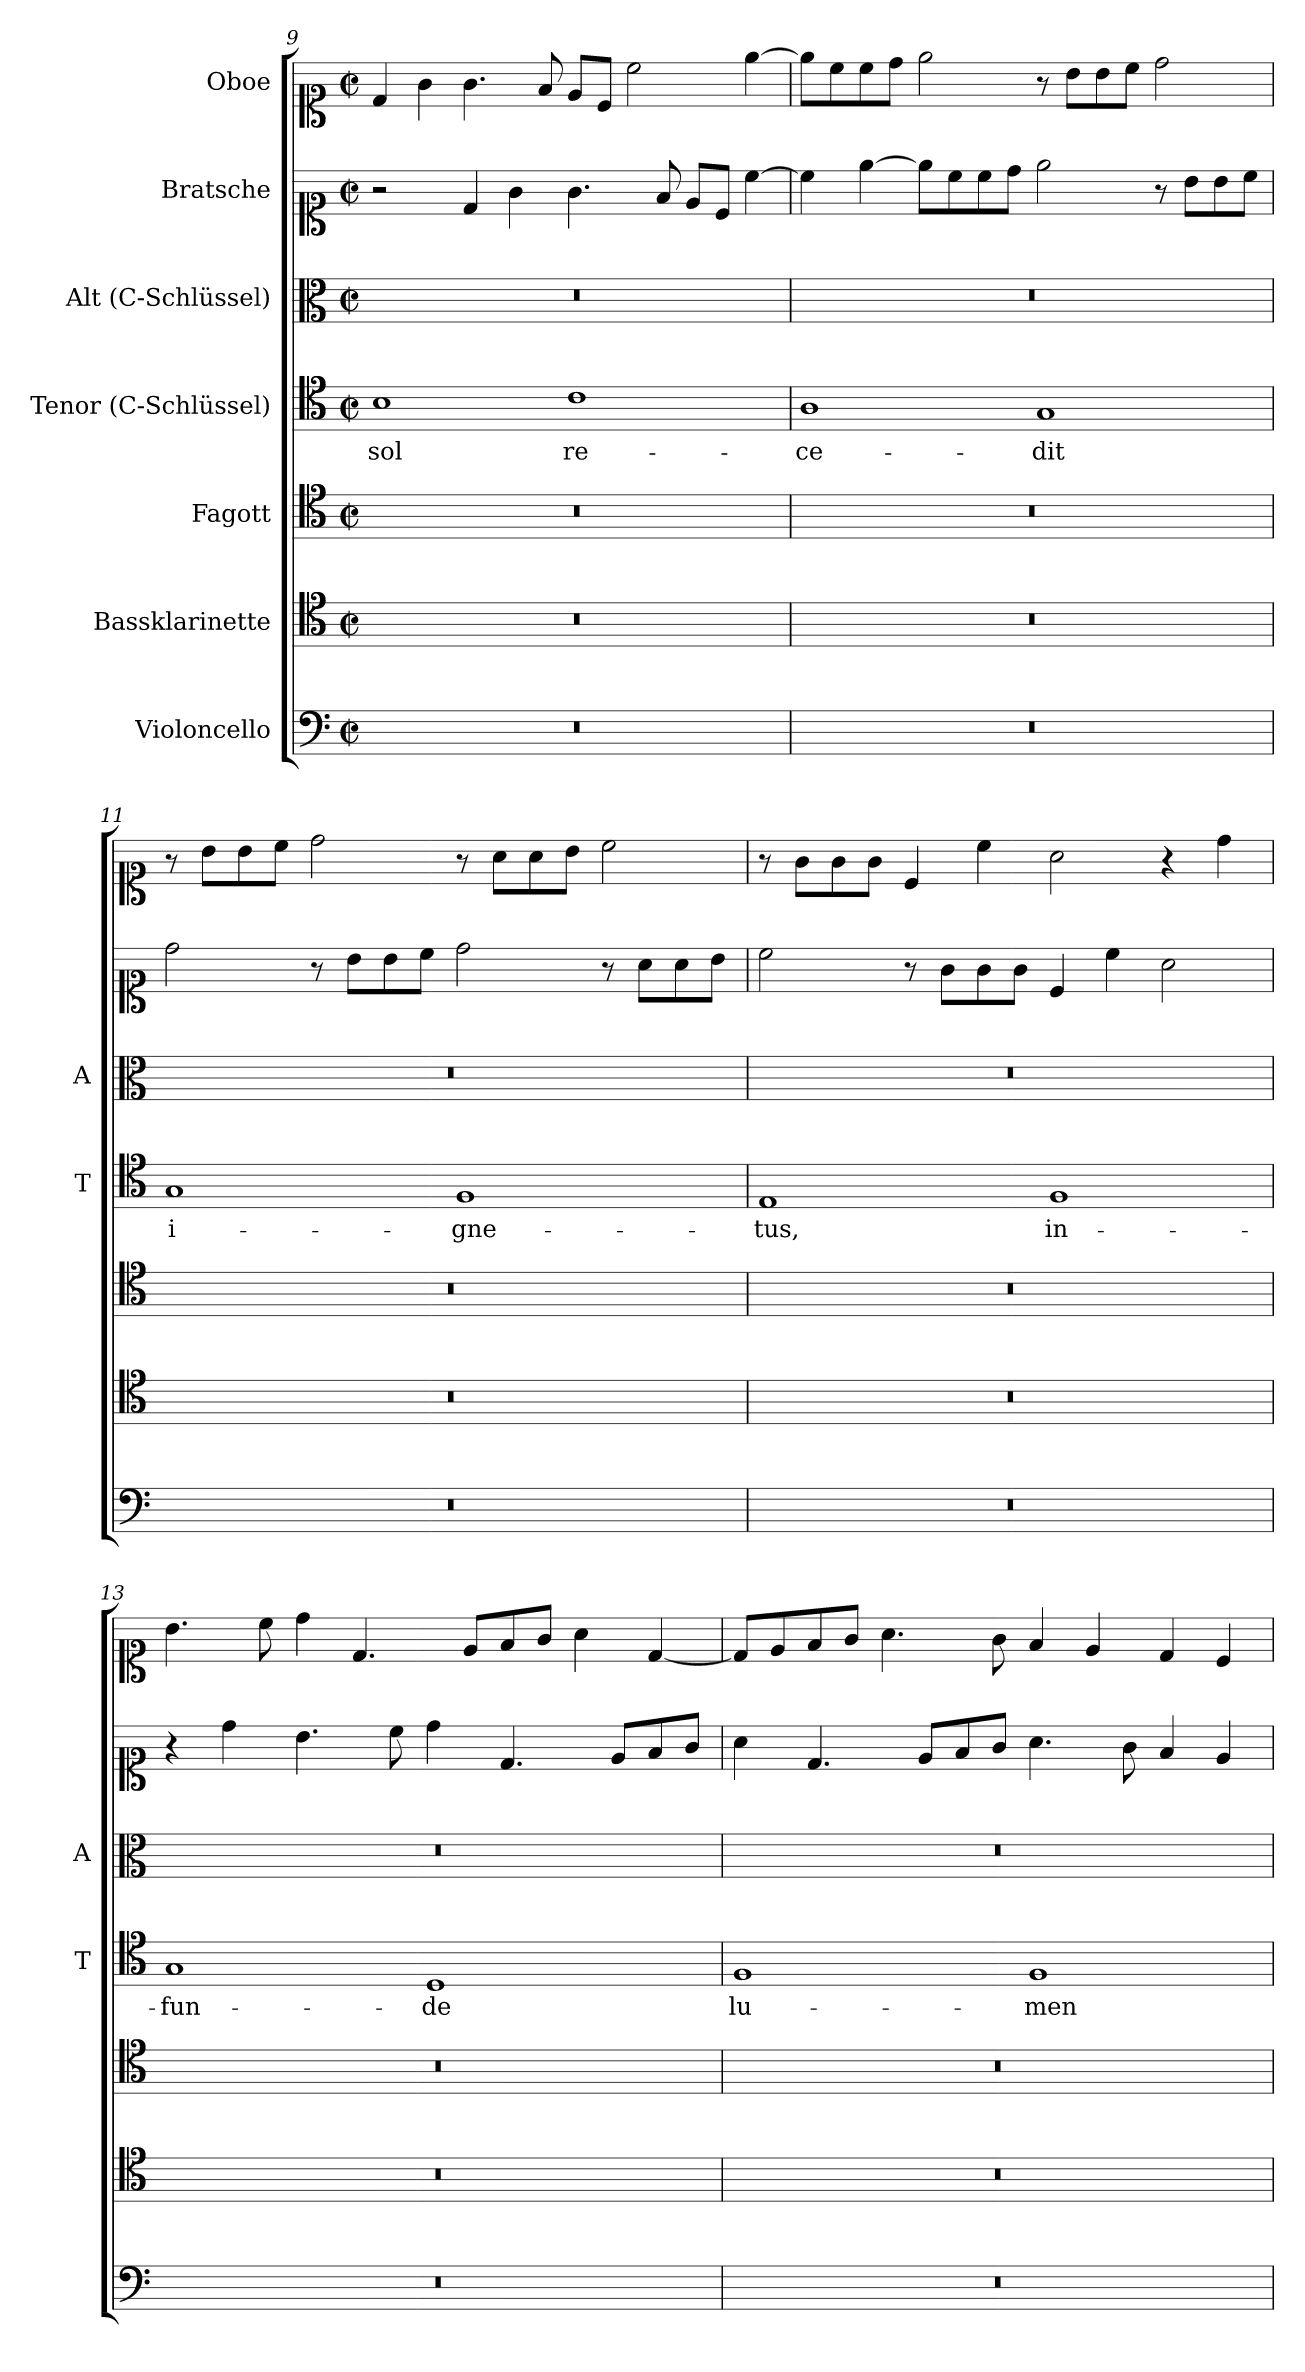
**kern	**kern	**kern	**kern	**text	**kern	**kern	**kern
*part7	*part6	*part5	*part4	*part4	*part3	*part2	*part1
*staff7	*staff6	*staff5	*staff4	*staff4	*staff3	*staff2	*staff1
*I"Violoncello	*I"Bassklarinette	*I"Fagott	*I"Tenor (C-Schlüssel)	*	*I"Alt (C-Schlüssel)	*I"Bratsche	*I"Oboe
*	*	*	*I'T	*	*I'A	*	*
*clefF4	*clefC4	*clefC4	*clefC4	*	*clefC3	*clefC1	*clefC1
*k[]	*k[]	*k[]	*k[]	*	*k[]	*k[]	*k[]
*M4/2	*M4/2	*M4/2	*M4/2	*	*M4/2	*M4/2	*M4/2
*met(c|)	*met(c|)	*met(c|)	*met(c|)	*	*met(c|)	*met(c|)	*met(c|)
=9	=9	=9	=9	=9	=9	=9	=9
!	!	!	!	!LO:LY:b	!	!	!
0r	0r	0r	1B	sol	0r	2r	4d/
.	.	.	.	.	.	.	4g\
.	.	.	.	.	.	4d/	4.g\
.	.	.	.	.	.	4g\	.
.	.	.	.	.	.	.	8f/
!	!	!	!	!LO:LY:b	!	!	!
.	.	.	1c	re-	.	4.g\	8e/L
.	.	.	.	.	.	.	8c/J
.	.	.	.	.	.	.	2cc\
.	.	.	.	.	.	8f/	.
.	.	.	.	.	.	8e/L	.
.	.	.	.	.	.	8c/J	.
.	.	.	.	.	.	[4cc\	[4ee\
!!LO:PB:g=z
=10	=10	=10	=10	=10	=10	=10	=10
!	!	!	!	!LO:LY:b	!	!	!
0r	0r	0r	1A	-ce-	0r	4cc\]	8ee\L]
.	.	.	.	.	.	.	8cc\
.	.	.	.	.	.	[4ee\	8cc\
.	.	.	.	.	.	.	8dd\J
.	.	.	.	.	.	8ee\L]	2ee\
.	.	.	.	.	.	8cc\	.
.	.	.	.	.	.	8cc\	.
.	.	.	.	.	.	8dd\J	.
!	!	!	!	!LO:LY:b	!	!	!
.	.	.	1G	-dit	.	2ee\	8r
.	.	.	.	.	.	.	8b\L
.	.	.	.	.	.	.	8b\
.	.	.	.	.	.	.	8cc\J
.	.	.	.	.	.	8r	2dd\
.	.	.	.	.	.	8b\L	.
.	.	.	.	.	.	8b\	.
.	.	.	.	.	.	8cc\J	.
=11	=11	=11	=11	=11	=11	=11	=11
!	!	!	!	!LO:LY:b	!	!	!
0r	0r	0r	1G	i-	0r	2dd\	8r
.	.	.	.	.	.	.	8b\L
.	.	.	.	.	.	.	8b\
.	.	.	.	.	.	.	8cc\J
.	.	.	.	.	.	8r	2dd\
.	.	.	.	.	.	8b\L	.
.	.	.	.	.	.	8b\	.
.	.	.	.	.	.	8cc\J	.
!	!	!	!	!LO:LY:b	!	!	!
.	.	.	1F	-gne-	.	2dd\	8r
.	.	.	.	.	.	.	8a\L
.	.	.	.	.	.	.	8a\
.	.	.	.	.	.	.	8b\J
.	.	.	.	.	.	8r	2cc\
.	.	.	.	.	.	8a\L	.
.	.	.	.	.	.	8a\	.
.	.	.	.	.	.	8b\J	.
=12	=12	=12	=12	=12	=12	=12	=12
!	!	!	!	!LO:LY:b	!	!	!
0r	0r	0r	1E	-tus,	0r	2cc\	8r
.	.	.	.	.	.	.	8g\L
.	.	.	.	.	.	.	8g\
.	.	.	.	.	.	.	8g\J
.	.	.	.	.	.	8r	4c/
.	.	.	.	.	.	8g\L	.
.	.	.	.	.	.	8g\	4cc\
.	.	.	.	.	.	8g\J	.
!	!	!	!	!LO:LY:b	!	!	!
.	.	.	1F	in-	.	4c/	2a\
.	.	.	.	.	.	4cc\	.
.	.	.	.	.	.	2a\	4r
.	.	.	.	.	.	.	4dd\
=13	=13	=13	=13	=13	=13	=13	=13
!	!	!	!	!LO:LY:b	!	!	!
0r	0r	0r	1G	-fun-	0r	4r	4.b\
.	.	.	.	.	.	4dd\	.
.	.	.	.	.	.	.	8cc\
.	.	.	.	.	.	4.b\	4dd\
.	.	.	.	.	.	.	4.d/
.	.	.	.	.	.	8cc\	.
!	!	!	!	!LO:LY:b	!	!	!
.	.	.	1D	-de	.	4dd\	.
.	.	.	.	.	.	.	8e/L
.	.	.	.	.	.	4.d/	8f/
.	.	.	.	.	.	.	8g/J
.	.	.	.	.	.	.	4a\
.	.	.	.	.	.	8e/L	.
.	.	.	.	.	.	8f/	[4d/
.	.	.	.	.	.	8g/J	.
!!LO:LB:g=z
=14	=14	=14	=14	=14	=14	=14	=14
!	!	!	!	!LO:LY:b	!	!	!
0r	0r	0r	1F	lu-	0r	4a\	8d/L]
.	.	.	.	.	.	.	8e/
.	.	.	.	.	.	4.d/	8f/
.	.	.	.	.	.	.	8g/J
.	.	.	.	.	.	.	4.a\
.	.	.	.	.	.	8e/L	.
.	.	.	.	.	.	8f/	.
.	.	.	.	.	.	8g/J	8g\
!	!	!	!	!LO:LY:b	!	!	!
.	.	.	1F	-men	.	4.a\	4f/
.	.	.	.	.	.	.	4e/
.	.	.	.	.	.	8g\	.
.	.	.	.	.	.	4f/	4d/
.	.	.	.	.	.	4e/	4c/
=	=	=	=	=	=	=	=
*-	*-	*-	*-	*-	*-	*-	*-
